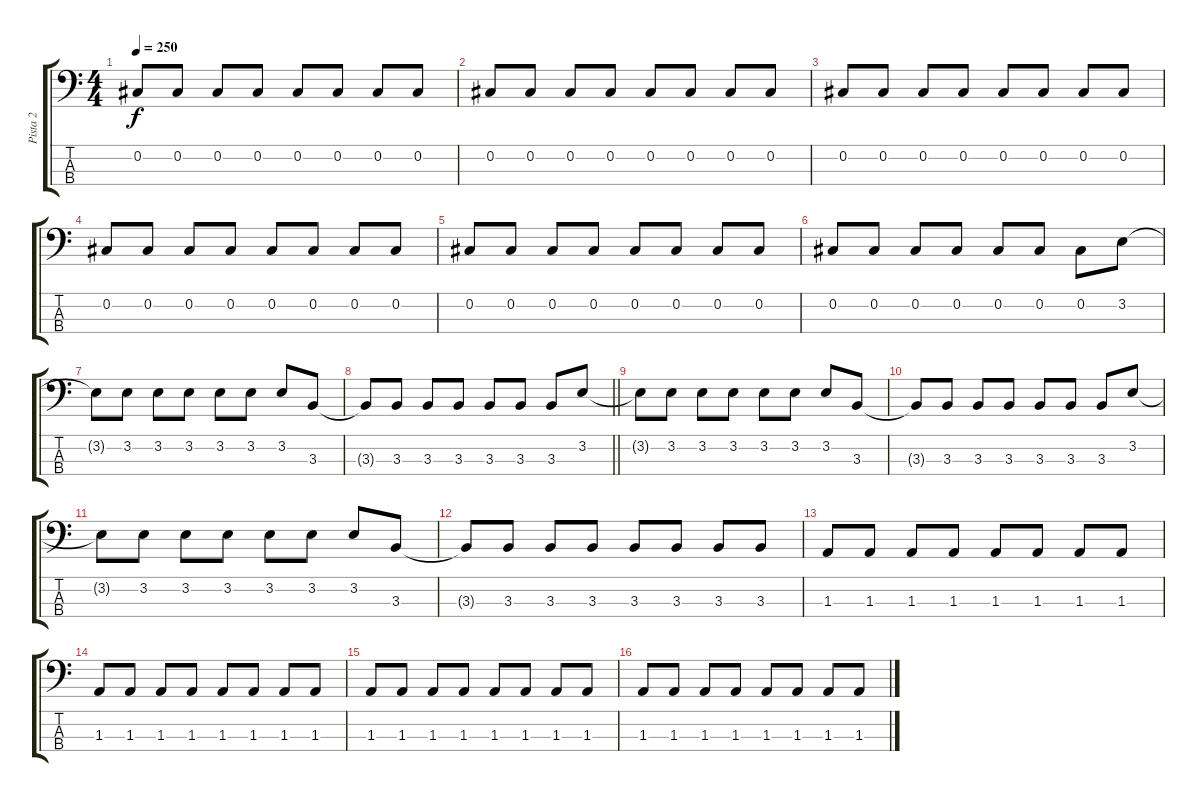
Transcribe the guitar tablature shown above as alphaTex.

\track ("Pista 2" "Pista 2") {instrument electricbasspick}
\staff {score tabs}
\tuning (Gb2 Db2 Ab1 Eb1) {hide}
\ts (4 4)
\tempo 250
\clef f4
\ks c
0.2{t}.8{dy f} 0.2.8 0.2.8 0.2.8 0.2.8 0.2.8 0.2.8 0.2.8 |
0.2.8 0.2.8 0.2.8 0.2.8 0.2.8 0.2.8 0.2.8 0.2.8 |
0.2.8 0.2.8 0.2.8 0.2.8 0.2.8 0.2.8 0.2.8 0.2.8 |
0.2.8 0.2.8 0.2.8 0.2.8 0.2.8 0.2.8 0.2.8 0.2.8 |
0.2.8 0.2.8 0.2.8 0.2.8 0.2.8 0.2.8 0.2.8 0.2.8 |
0.2.8 0.2.8 0.2.8 0.2.8 0.2.8 0.2.8 0.2.8 3.2.8 |
3.2{t}.8 3.2.8 3.2.8 3.2.8 3.2.8 3.2.8 3.2.8 3.3.8 |
\barLineRight lightlight
3.3{t}.8 3.3.8 3.3.8 3.3.8 3.3.8 3.3.8 3.3.8 3.2.8 |
3.2{t}.8 3.2.8 3.2.8 3.2.8 3.2.8 3.2.8 3.2.8 3.3.8 |
3.3{t}.8 3.3.8 3.3.8 3.3.8 3.3.8 3.3.8 3.3.8 3.2.8 |
3.2{t}.8 3.2.8 3.2.8 3.2.8 3.2.8 3.2.8 3.2.8 3.3.8 |
3.3{t}.8 3.3.8 3.3.8 3.3.8 3.3.8 3.3.8 3.3.8 3.3.8 |
1.3.8 1.3.8 1.3.8 1.3.8 1.3.8 1.3.8 1.3.8 1.3.8 |
1.3.8 1.3.8 1.3.8 1.3.8 1.3.8 1.3.8 1.3.8 1.3.8 |
1.3.8 1.3.8 1.3.8 1.3.8 1.3.8 1.3.8 1.3.8 1.3.8 |
1.3.8 1.3.8 1.3.8 1.3.8 1.3.8 1.3.8 1.3.8 1.3.8
